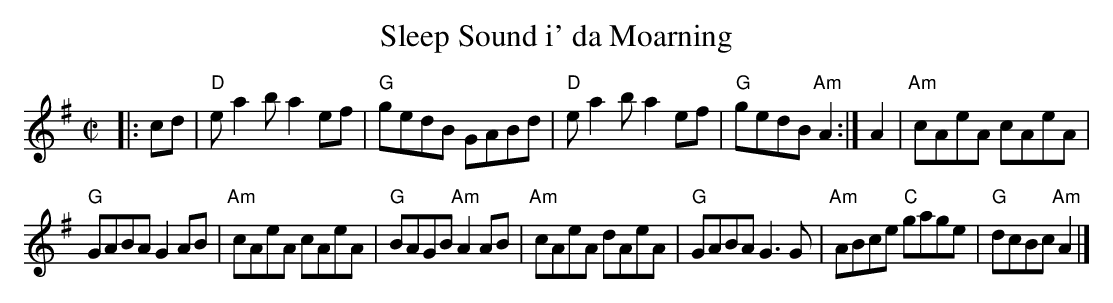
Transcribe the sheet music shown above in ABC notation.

X:1
T:Sleep Sound i' da Moarning
M:C|
L:1/8
K:G
|:cd|"D"e a2 b a2 ef|"G"gedB GABd|"D"e a2 b a2 ef|\
"G"gedB "Am"A2:|A2|"Am"cAeA cAeA|
"G"GABA G2 AB|"Am"cAeA cAeA|"G"BAGB "Am"A2 AB|"Am"cAeA dAeA|\
"G"GABA G3 G|"Am"ABce "C"gage|"G"dcBc "Am"A2|]
